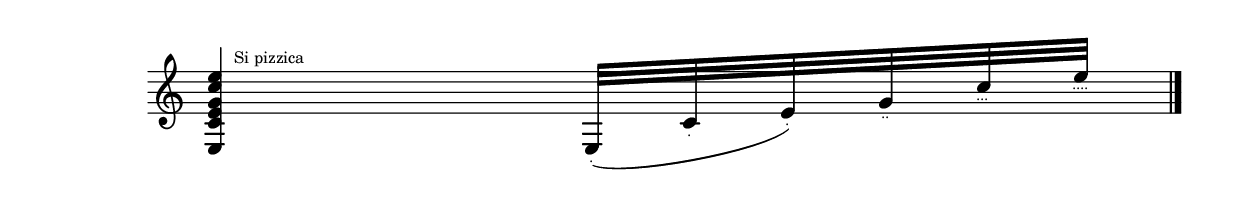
\version "2.24.3"
\language "english"

\layout {
  ragged-right = ##f
}

\relative {
  \omit Staff.TimeSignature
  \once \override NoteHead.extra-spacing-width = #'(0 . 8)
  \set strokeFingerOrientations = #'(down)
  \override StrokeFinger.staff-padding = #'()
  \override StrokeFinger.digit-names = ##("." ".." "..." "....")
  \override StrokeFinger.avoid-slur = #'inside
  <e c' e g c e>
  ^\markup \halign #-1.75 \teeny "Si pizzica"
  e32\rightHandFinger 1 [
    (c'\rightHandFinger 1
     e\rightHandFinger 1)
    \once \override StrokeFinger.padding = 0.8
    g\rightHandFinger 2
    c\rightHandFinger 3
    e\rightHandFinger 4
  ]
  \bar "|."
}